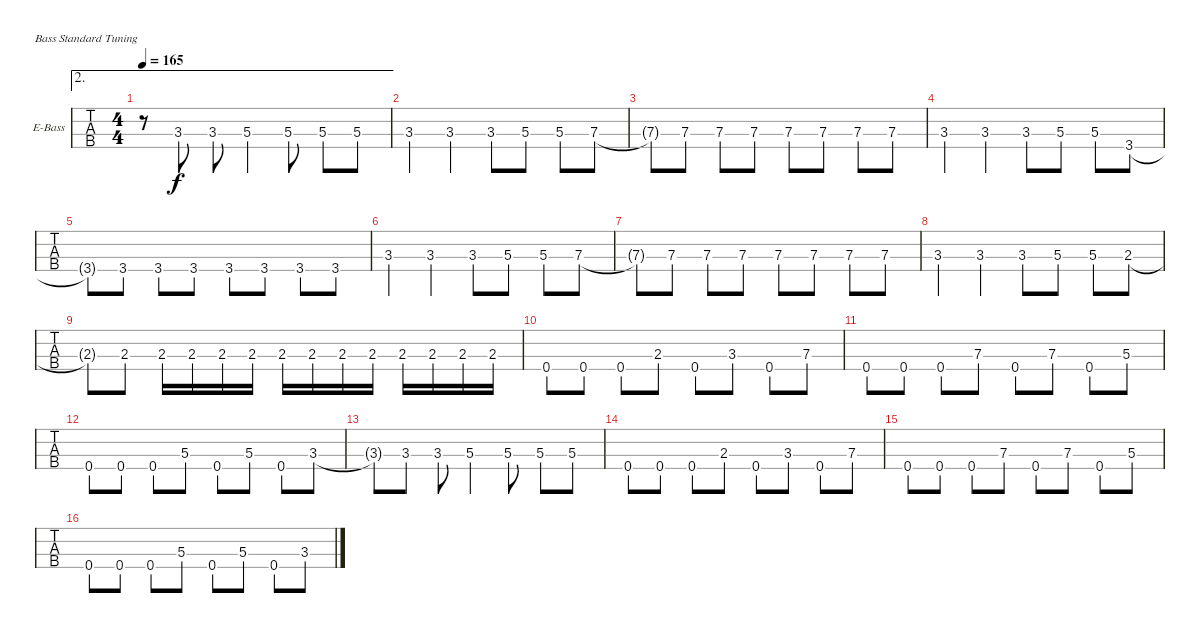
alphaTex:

\bracketExtendMode groupsimilarinstruments
\firstSystemTrackNameOrientation horizontal
\otherSystemsTrackNameOrientation horizontal
\track ("Bass" "E-Bass") {instrument slapbass1}
\staff {tabs}
\tuning (G2 D2 A1 E1)
\ae 2
\ts (4 4)
\tempo 165
\clef f4
\ks c
r.8{dy f} 3.3.8 3.3.8 5.3.4 5.3.8 5.3.8 5.3.8 |
3.3.4 3.3.4 3.3.8 5.3.8 5.3.8 7.3.8 |
7.3{t}.8 7.3.8 7.3.8 7.3.8 7.3.8 7.3.8 7.3.8 7.3.8 |
3.3.4 3.3.4 3.3.8 5.3.8 5.3.8 3.4.8 |
3.4{t}.8 3.4.8 3.4.8 3.4.8 3.4.8 3.4.8 3.4.8 3.4.8 |
3.3.4 3.3.4 3.3.8 5.3.8 5.3.8 7.3.8 |
7.3{t}.8 7.3.8 7.3.8 7.3.8 7.3.8 7.3.8 7.3.8 7.3.8 |
3.3.4 3.3.4 3.3.8 5.3.8 5.3.8 2.3.8 |
2.3{t}.8 2.3.8 2.3.16 2.3.16 2.3.16 2.3.16 2.3.16 2.3.16 2.3.16 2.3.16 2.3.16 2.3.16 2.3.16 2.3.16 |
0.4.8 0.4.8 0.4.8 2.3.8 0.4.8 3.3.8 0.4.8 7.3.8 |
0.4.8 0.4.8 0.4.8 7.3.8 0.4.8 7.3.8 0.4.8 5.3.8 |
0.4.8 0.4.8 0.4.8 5.3.8 0.4.8 5.3.8 0.4.8 3.3.8 |
3.3{t}.8 3.3.8 3.3.8 5.3.4 5.3.8 5.3.8 5.3.8 |
0.4.8 0.4.8 0.4.8 2.3.8 0.4.8 3.3.8 0.4.8 7.3.8 |
0.4.8 0.4.8 0.4.8 7.3.8 0.4.8 7.3.8 0.4.8 5.3.8 |
0.4.8 0.4.8 0.4.8 5.3.8 0.4.8 5.3.8 0.4.8 3.3.8
